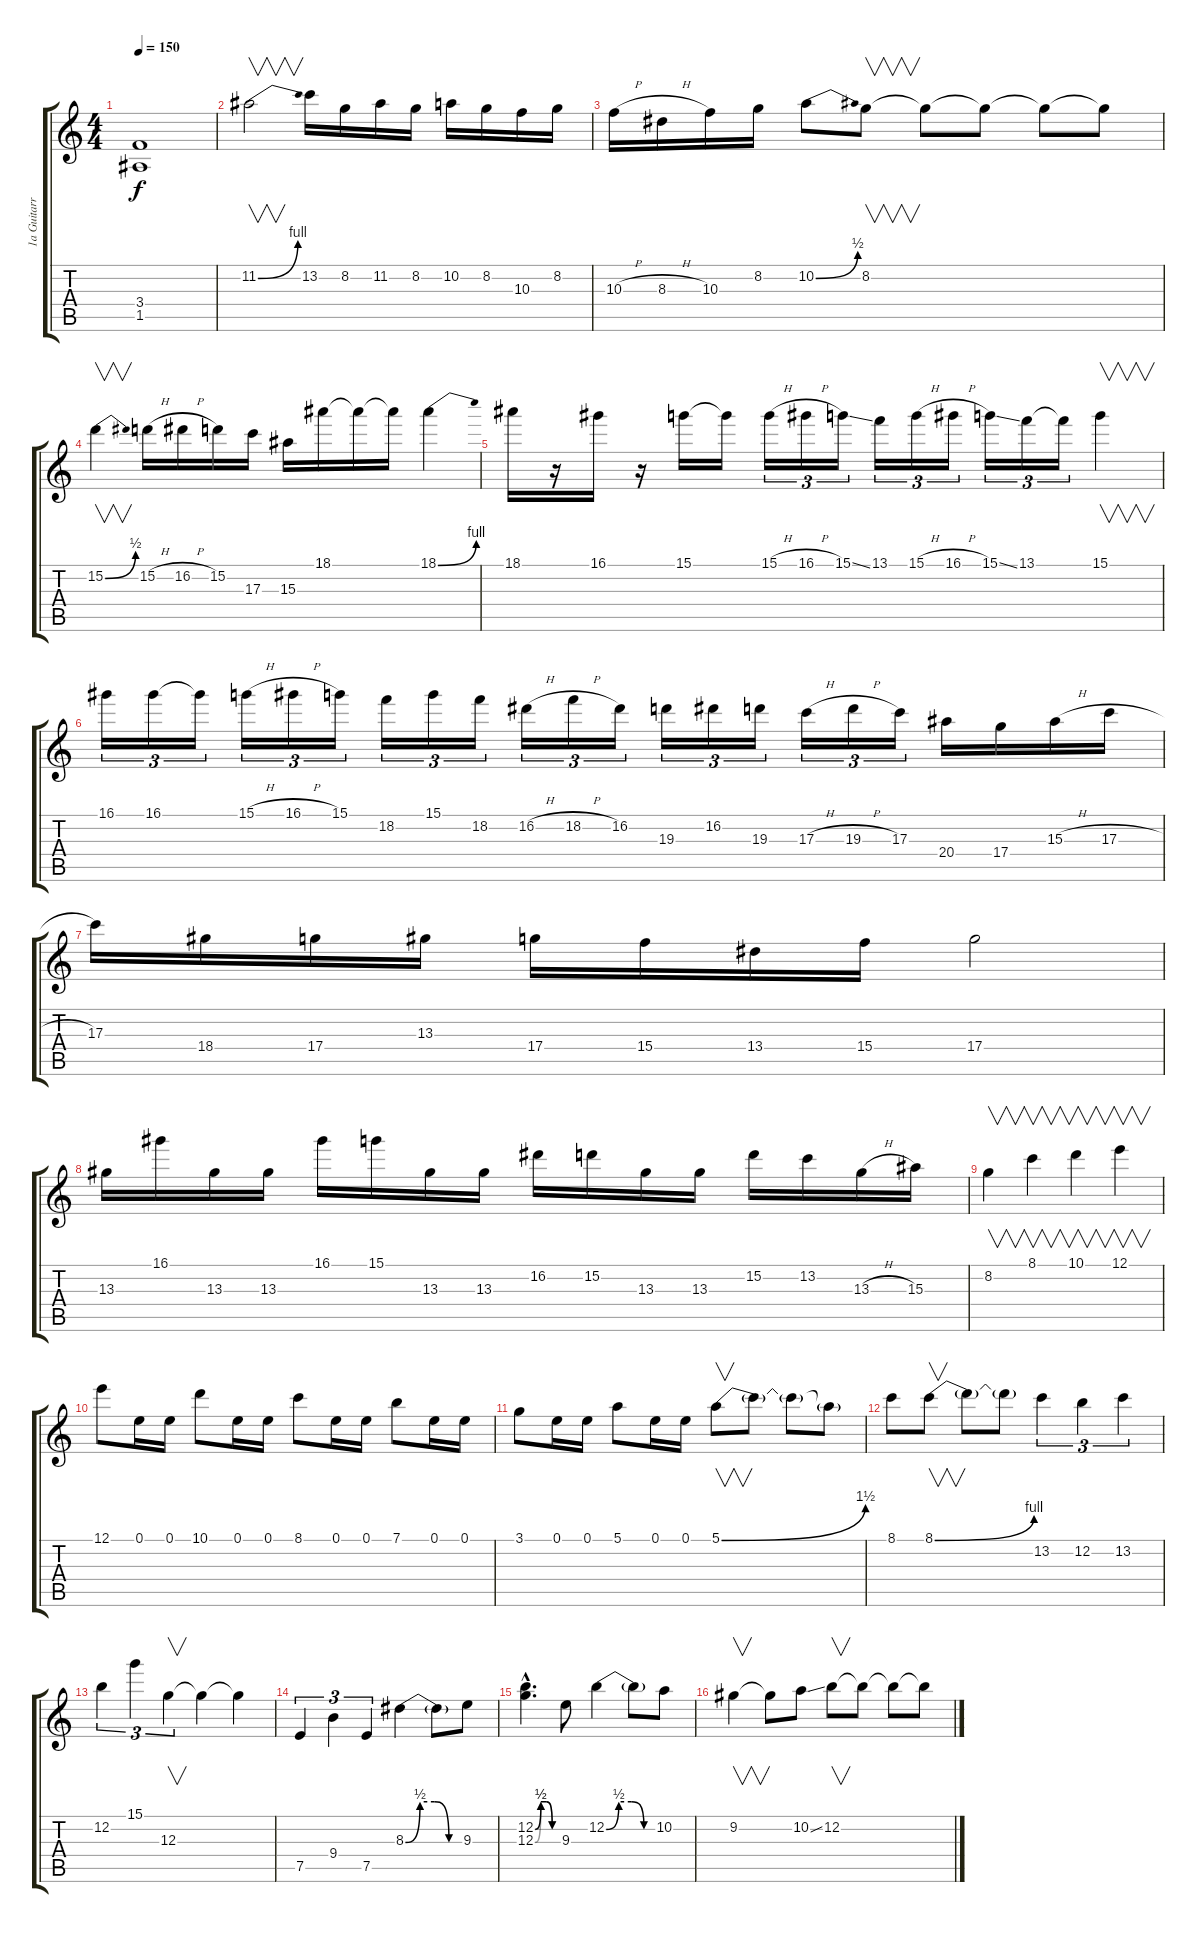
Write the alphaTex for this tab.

\track ("1a Guitarra" "1a Guitarr") {instrument distortionguitar}
\staff {score tabs}
\tuning (E4 B3 G3 D3 A2 E2) {hide}
\ts (4 4)
\tempo 150
\clef g2
\ks c
(3.4 1.5).1{dy f} |
11.2{be (bend 0 0 60 4)}.2{v} 13.2.16 8.2.16 11.2.16 8.2.16 10.2.16 8.2.16 10.3.16 8.2.16 |
10.3{h}.16 8.3{h}.16 10.3.16 8.2.16 10.2{be (bend 0 0 60 2)}.8 8.2.8{v} 8.2{t}.8 8.2{t}.8 8.2{t}.8 8.2{t}.8 |
15.2{be (bend 0 0 60 2)}.4{v} 15.2{h}.16 16.2{h}.16 15.2.16 17.3.16 15.3.16 18.1.16 18.1{t}.16 18.1{t}.16 18.1{be (bend 0 0 60 4)}.4 |
18.1.16 r.16 16.1.16 r.16 15.1.16 15.1{t}.16 15.1{h}.16{tu (3 2)} 16.1{h}.16{tu (3 2)} 15.1{ss}.16{tu (3 2)} 13.1.16{tu (3 2)} 15.1{h}.16{tu (3 2)} 16.1{h}.16{tu (3 2)} 15.1{ss}.16{tu (3 2)} 13.1.16{tu (3 2)} 13.1{t}.16{tu (3 2)} 15.1.4{v} |
16.1.16{tu (3 2)} 16.1.16{tu (3 2)} 16.1{t}.16{tu (3 2)} 15.1{h}.16{tu (3 2)} 16.1{h}.16{tu (3 2)} 15.1.16{tu (3 2)} 18.2.16{tu (3 2)} 15.1.16{tu (3 2)} 18.2.16{tu (3 2)} 16.2{h}.16{tu (3 2)} 18.2{h}.16{tu (3 2)} 16.2.16{tu (3 2)} 19.3.16{tu (3 2)} 16.2.16{tu (3 2)} 19.3.16{tu (3 2)} 17.3{h}.16{tu (3 2)} 19.3{h}.16{tu (3 2)} 17.3.16{tu (3 2)} 20.4.16 17.4.16 15.3{h}.16 17.3{h}.16 |
17.3.16 18.4.16 17.4.16 13.3.16 17.4.16 15.4.16 13.4.16 15.4.16 17.4.2 |
13.3.16 16.1.16 13.3.16 13.3.16 16.1.16 15.1.16 13.3.16 13.3.16 16.2.16 15.2.16 13.3.16 13.3.16 15.2.16 13.2.16 13.3{h}.16 15.3.16 |
8.2.4{v} 8.1.4{v} 10.1.4{v} 12.1.4{v} |
12.1.8 0.1.16 0.1.16 10.1.8 0.1.16 0.1.16 8.1.8 0.1.16 0.1.16 7.1.8 0.1.16 0.1.16 |
3.1.8 0.1.16 0.1.16 5.1.8 0.1.16 0.1.16 5.1{be (bend 0 0 60 6)}.8{v} 5.1{t}.8 5.1{t}.8 5.1{t}.8 |
8.1.8 8.1{be (bend 0 0 60 4)}.8{v} 8.1{t}.8 8.1{t}.8 13.2.4{tu (3 2)} 12.2.4{tu (3 2)} 13.2.4{tu (3 2)} |
12.2.4{tu (3 2)} 15.1.4{tu (3 2)} 12.3.4{v tu (3 2)} 12.3{t}.4 12.3{t}.4 |
7.5.4{tu (3 2)} 9.4.4{tu (3 2)} 7.5.4{tu (3 2)} 8.3{be (custom 0 0 15 2 30 2 45 0 60 0)}.4 8.3{t}.8 9.3.8 |
(12.2{be (custom 0 0 15 2 30 2 45 0 60 0) hac} 12.3{be (custom 0 0 15 2 30 2 45 0 60 0) hac}).4{d} 9.3.8 12.2{be (custom 0 0 15 2 30 2 45 0 60 0)}.4 12.2{t}.8 10.2.8 |
9.2.4{v} 9.2{t}.8 10.2{ss}.8 12.2.8{v} 12.2{t}.8 12.2{t}.8 12.2{t}.8
